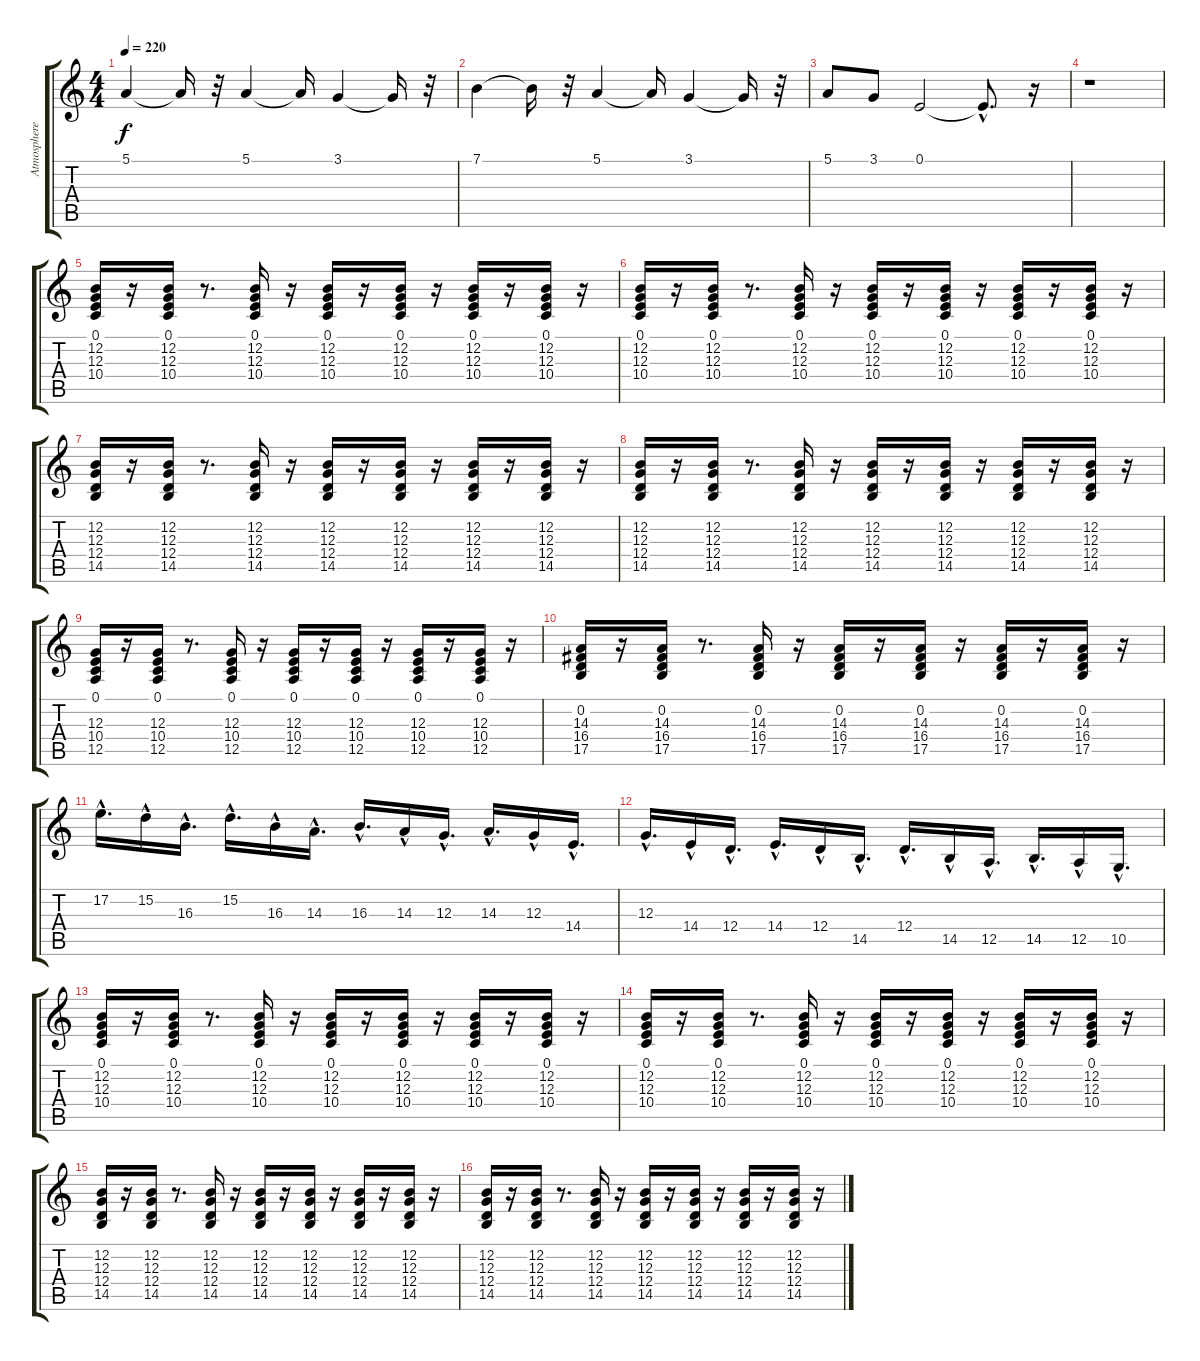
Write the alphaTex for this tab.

\track ("Atmosphere" "Atmosphere") {instrument fx4atmosphere}
\staff {score tabs}
\tuning (E4 B3 G3 D3 A2 E2) {hide}
\ts (4 4)
\tempo 220
\clef g2
\ks c
5.1.4{dy f} 5.1{t}.16 r.32 5.1.4 5.1{t}.16 3.1.4 3.1{t}.16 r.32 |
7.1.4 7.1{t}.16 r.32 5.1.4 5.1{t}.16 3.1.4 3.1{t}.16 r.32 |
5.1.8 3.1.8 0.1.2 0.1{hac t}.8{d} r.16 |
r.1 |
(0.1 12.2 12.3 10.4).16{volume 6} r.16 (0.1 12.2 12.3 10.4).16 r.8{d} (0.1 12.2 12.3 10.4).16 r.16 (0.1 12.2 12.3 10.4).16 r.16 (0.1 12.2 12.3 10.4).16 r.16 (0.1 12.2 12.3 10.4).16 r.16 (0.1 12.2 12.3 10.4).16 r.16 |
(0.1 12.2 12.3 10.4).16 r.16 (0.1 12.2 12.3 10.4).16 r.8{d} (0.1 12.2 12.3 10.4).16 r.16 (0.1 12.2 12.3 10.4).16 r.16 (0.1 12.2 12.3 10.4).16 r.16 (0.1 12.2 12.3 10.4).16 r.16 (0.1 12.2 12.3 10.4).16 r.16 |
(12.2 12.3 12.4 14.5).16 r.16 (12.2 12.3 12.4 14.5).16 r.8{d} (12.2 12.3 12.4 14.5).16 r.16 (12.2 12.3 12.4 14.5).16 r.16 (12.2 12.3 12.4 14.5).16 r.16 (12.2 12.3 12.4 14.5).16 r.16 (12.2 12.3 12.4 14.5).16 r.16 |
(12.2 12.3 12.4 14.5).16 r.16 (12.2 12.3 12.4 14.5).16 r.8{d} (12.2 12.3 12.4 14.5).16 r.16 (12.2 12.3 12.4 14.5).16 r.16 (12.2 12.3 12.4 14.5).16 r.16 (12.2 12.3 12.4 14.5).16 r.16 (12.2 12.3 12.4 14.5).16 r.16 |
(0.1 12.3 10.4 12.5).16 r.16 (0.1 12.3 10.4 12.5).16 r.8{d} (0.1 12.3 10.4 12.5).16 r.16 (0.1 12.3 10.4 12.5).16 r.16 (0.1 12.3 10.4 12.5).16 r.16 (0.1 12.3 10.4 12.5).16 r.16 (0.1 12.3 10.4 12.5).16 r.16 |
(0.2 14.3 16.4 17.5).16 r.16 (0.2 14.3 16.4 17.5).16 r.8{d} (0.2 14.3 16.4 17.5).16 r.16 (0.2 14.3 16.4 17.5).16 r.16 (0.2 14.3 16.4 17.5).16 r.16 (0.2 14.3 16.4 17.5).16 r.16 (0.2 14.3 16.4 17.5).16 r.16 |
17.2{hac}.16{d} 15.2{hac}.16 16.3{hac}.16{d} 15.2{hac}.16{d} 16.3{hac}.16 14.3{hac}.16{d} 16.3{hac}.16{d} 14.3{hac}.16 12.3{hac}.16{d} 14.3{hac}.16{d} 12.3{hac}.16 14.4{hac}.16{d} |
12.3{hac}.16{d} 14.4{hac}.16 12.4{hac}.16{d} 14.4{hac}.16{d} 12.4{hac}.16 14.5{hac}.16{d} 12.4{hac}.16{d} 14.5{hac}.16 12.5{hac}.16{d} 14.5{hac}.16{d} 12.5{hac}.16 10.5{hac}.16{d} |
(0.1 12.2 12.3 10.4).16 r.16 (0.1 12.2 12.3 10.4).16 r.8{d} (0.1 12.2 12.3 10.4).16 r.16 (0.1 12.2 12.3 10.4).16 r.16 (0.1 12.2 12.3 10.4).16 r.16 (0.1 12.2 12.3 10.4).16 r.16 (0.1 12.2 12.3 10.4).16 r.16 |
(0.1 12.2 12.3 10.4).16 r.16 (0.1 12.2 12.3 10.4).16 r.8{d} (0.1 12.2 12.3 10.4).16 r.16 (0.1 12.2 12.3 10.4).16 r.16 (0.1 12.2 12.3 10.4).16 r.16 (0.1 12.2 12.3 10.4).16 r.16 (0.1 12.2 12.3 10.4).16 r.16 |
(12.2 12.3 12.4 14.5).16 r.16 (12.2 12.3 12.4 14.5).16 r.8{d} (12.2 12.3 12.4 14.5).16 r.16 (12.2 12.3 12.4 14.5).16 r.16 (12.2 12.3 12.4 14.5).16 r.16 (12.2 12.3 12.4 14.5).16 r.16 (12.2 12.3 12.4 14.5).16 r.16 |
(12.2 12.3 12.4 14.5).16 r.16 (12.2 12.3 12.4 14.5).16 r.8{d} (12.2 12.3 12.4 14.5).16 r.16 (12.2 12.3 12.4 14.5).16 r.16 (12.2 12.3 12.4 14.5).16 r.16 (12.2 12.3 12.4 14.5).16 r.16 (12.2 12.3 12.4 14.5).16 r.16
